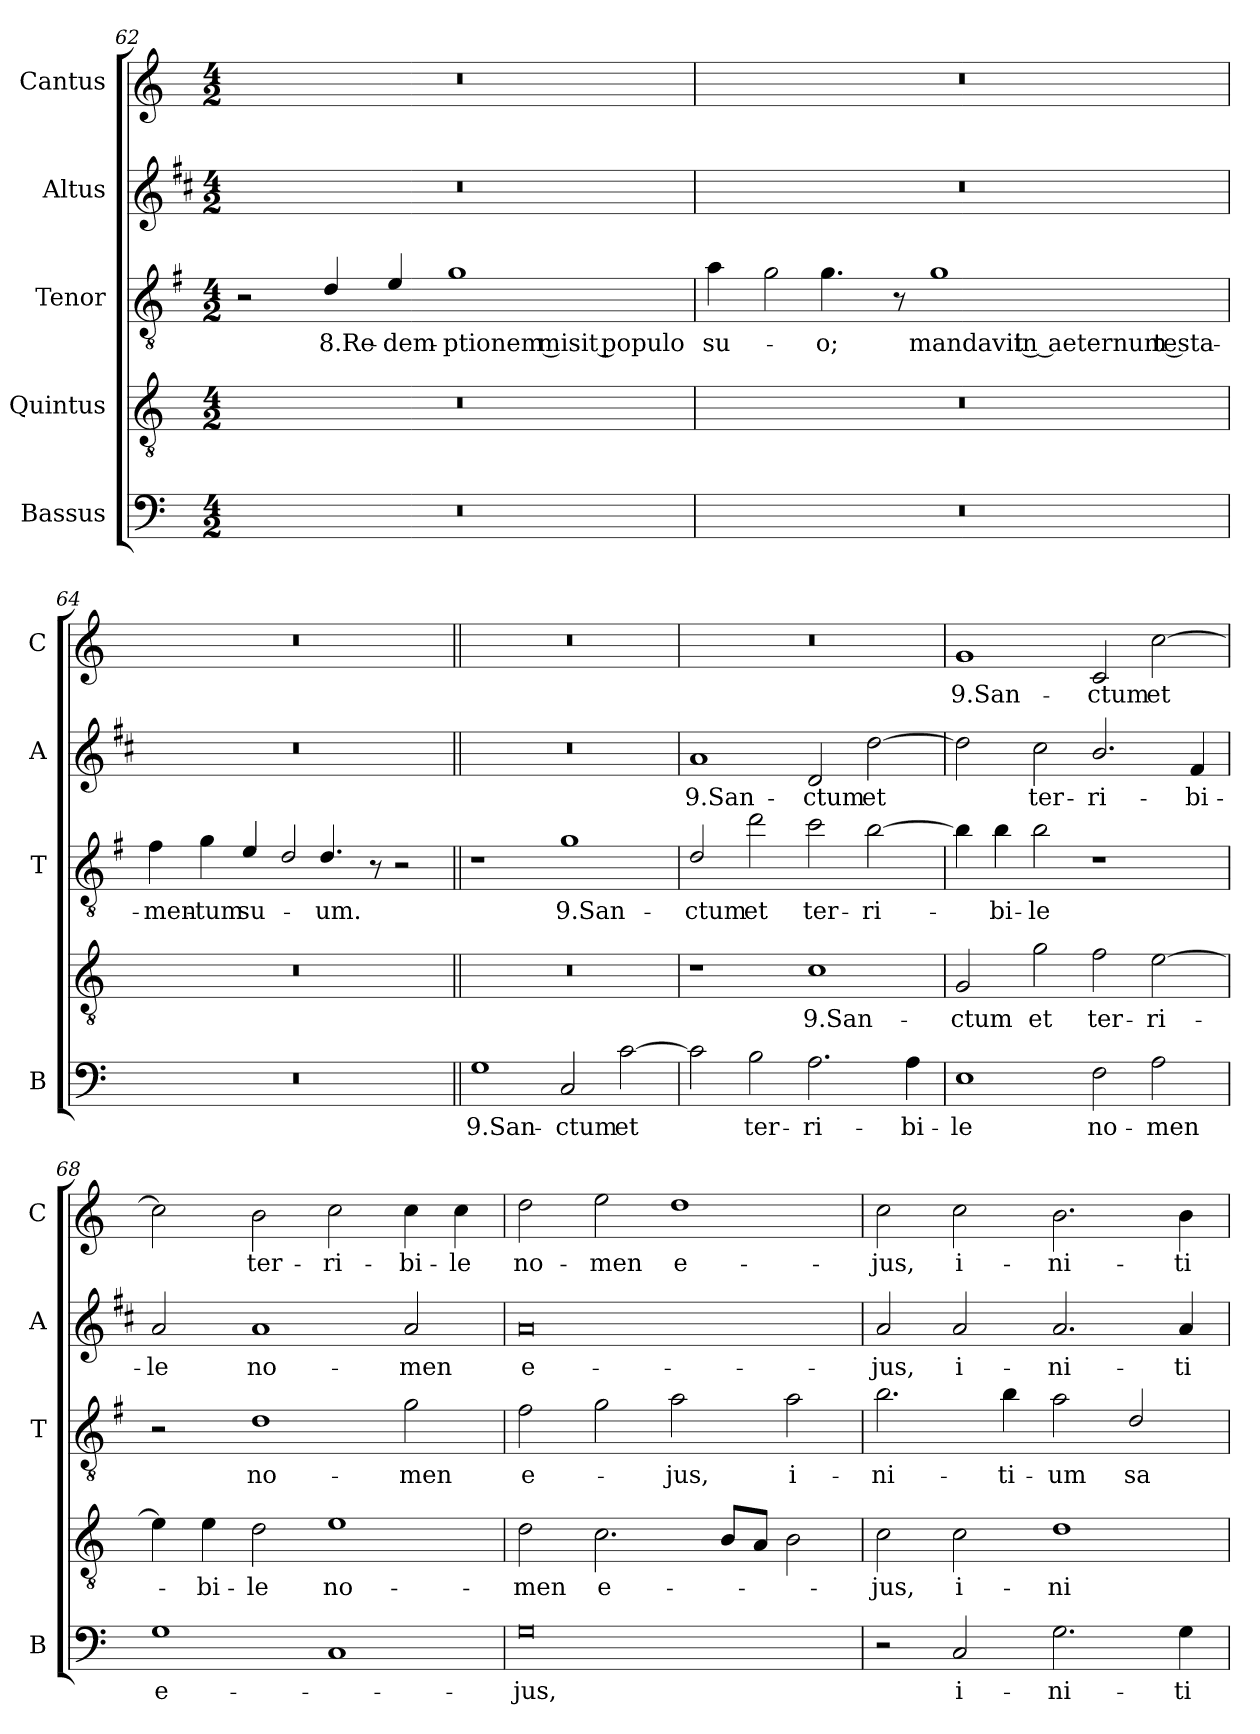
**kern	**text	**kern	**text	**kern	**text	**kern	**text	**kern	**text
*part5	*part5	*part4	*part4	*part3	*part3	*part2	*part2	*part1	*part1
*staff5	*staff5	*staff4	*staff4	*staff3	*staff3	*staff2	*staff2	*staff1	*staff1
*I"Bassus	*	*I"Quintus	*	*I"Tenor	*	*I"Altus	*	*I"Cantus	*
*I'B	*	*	*	*I'T	*	*I'A	*	*I'C	*
!!LO:LB:g=z
*clefF4	*	*clefGv2	*	*clefGv2	*	*clefG2	*	*clefG2	*
*	*	*	*	*ITrd4c7	*	*ITrd1c2	*	*	*
*k[]	*	*k[]	*	*k[]	*	*k[]	*	*k[]	*
*C:	*	*C:	*	*C:	*	*C:	*	*C:	*
*M4/2	*	*M4/2	*	*M4/2	*	*M4/2	*	*M4/2	*
=62	=62	=62	=62	=62	=62	=62	=62	=62	=62
0r	.	0r	.	2r	.	0r	.	0r	.
!	!	!	!	!	!LO:LY:b	!	!	!	!
.	.	.	.	4G/	8.Re-	.	.	.	.
!	!	!	!	!	!LO:LY:b	!	!	!	!
.	.	.	.	4A/	-dem-	.	.	.	.
!	!	!	!	!	!LO:LY:b	!	!	!	!
.	.	.	.	1c	-ptionem misit populo	.	.	.	.
=63	=63	=63	=63	=63	=63	=63	=63	=63	=63
!	!	!	!	!	!LO:LY:b	!	!	!	!
0r	.	0r	.	4d\	su-	0r	.	0r	.
!	!	!	!	!LO:N:head=open	!	!	!	!	!
.	.	.	.	4c\	.	.	.	.	.
!	!	!	!	!	!LO:LY:b	!	!	!	!
.	.	.	.	4.c\	-o;	.	.	.	.
.	.	.	.	8r	.	.	.	.	.
!	!	!	!	!	!LO:LY:b	!	!	!	!
.	.	.	.	1c	mandavit in aeternum testa-	.	.	.	.
=64	=64	=64	=64	=64	=64	=64	=64	=64	=64
!	!	!	!	!	!LO:LY:b	!	!	!	!
0r	.	0r	.	4B\	-men-	0r	.	0r	.
!	!	!	!	!	!LO:LY:b	!	!	!	!
.	.	.	.	4c\	-tum	.	.	.	.
!	!	!	!	!	!LO:LY:b	!	!	!	!
.	.	.	.	4A/	su-	.	.	.	.
!	!	!	!	!LO:N:head=open	!	!	!	!	!
.	.	.	.	4G/	.	.	.	.	.
!	!	!	!	!	!LO:LY:b	!	!	!	!
.	.	.	.	4.G/	-um.	.	.	.	.
.	.	.	.	8r	.	.	.	.	.
.	.	.	.	2r	.	.	.	.	.
!!LO:PB:g=z
=65||	=65||	=65||	=65||	=65||	=65||	=65||	=65||	=65||	=65||
!	!LO:LY:b	!	!	!	!	!	!	!	!
1G	9.San-	0r	.	1r	.	0r	.	0r	.
!	!LO:LY:b	!	!	!	!LO:LY:b	!	!	!	!
2C/	-ctum	.	.	1c	9.San-	.	.	.	.
!	!LO:LY:b	!	!	!	!	!	!	!	!
[2c\	et	.	.	.	.	.	.	.	.
=66	=66	=66	=66	=66	=66	=66	=66	=66	=66
!	!	!	!	!	!LO:LY:b	!	!LO:LY:b	!	!
2c\]	.	1r	.	2G/	-ctum	1g	9.San-	0r	.
!	!LO:LY:b	!	!	!	!LO:LY:b	!	!	!	!
2B\	ter-	.	.	2g\	et	.	.	.	.
!	!LO:LY:b	!	!LO:LY:b	!	!LO:LY:b	!	!LO:LY:b	!	!
2.A\	-ri-	1c	9.San-	2f\	ter-	2c/	-ctum	.	.
!	!	!	!	!	!LO:LY:b	!	!LO:LY:b	!	!
.	.	.	.	[2e\	-ri-	[2cc\	et	.	.
!	!LO:LY:b	!	!	!	!	!	!	!	!
4A\	-bi-	.	.	.	.	.	.	.	.
=67	=67	=67	=67	=67	=67	=67	=67	=67	=67
!	!LO:LY:b	!	!LO:LY:b	!	!	!	!	!	!LO:LY:b
1E	-le	2G/	-ctum	4e\]	.	2cc\]	.	1g	9.San-
!	!	!	!	!	!LO:LY:b	!	!	!	!
.	.	.	.	4e\	-bi-	.	.	.	.
!	!	!	!LO:LY:b	!	!LO:LY:b	!	!LO:LY:b	!	!
.	.	2g\	et	2e\	-le	2b\	ter-	.	.
!	!LO:LY:b	!	!LO:LY:b	!	!	!	!LO:LY:b	!	!LO:LY:b
2F\	no-	2f\	ter-	1r	.	2.a/	-ri-	2c/	-ctum
!	!LO:LY:b	!	!LO:LY:b	!	!	!	!	!	!LO:LY:b
2A\	-men	[2e\	-ri-	.	.	.	.	[2cc\	et
!	!	!	!	!	!	!	!LO:LY:b	!	!
.	.	.	.	.	.	4e/	-bi-	.	.
=68	=68	=68	=68	=68	=68	=68	=68	=68	=68
!	!LO:LY:b	!	!	!	!	!	!LO:LY:b	!	!
1G	e-	4e\]	.	2r	.	2g/	-le	2cc\]	.
!	!	!	!LO:LY:b	!	!	!	!	!	!
.	.	4e\	-bi-	.	.	.	.	.	.
!	!	!	!LO:LY:b	!	!LO:LY:b	!	!LO:LY:b	!	!LO:LY:b
.	.	2d\	-le	1G	no-	1g	no-	2b\	ter-
!	!	!	!LO:LY:b	!	!	!	!	!	!LO:LY:b
1C	.	1e	no-	.	.	.	.	2cc\	-ri-
!	!	!	!	!	!LO:LY:b	!	!LO:LY:b	!	!LO:LY:b
.	.	.	.	2c\	-men	2g/	-men	4cc\	-bi-
!	!	!	!	!	!	!	!	!	!LO:LY:b
.	.	.	.	.	.	.	.	4cc\	-le
=69	=69	=69	=69	=69	=69	=69	=69	=69	=69
!	!LO:LY:b	!	!LO:LY:b	!	!LO:LY:b	!	!LO:LY:b	!	!LO:LY:b
0G	-jus,	2d\	-men	2B\	e-	0g	e-	2dd\	no-
!	!	!	!LO:LY:b	!	!	!	!	!	!LO:LY:b
.	.	2.c\	e-	2c\	.	.	.	2ee\	-men
!	!	!	!	!	!LO:LY:b	!	!	!	!LO:LY:b
.	.	.	.	2d\	-jus,	.	.	1dd	e-
.	.	8B/L	.	.	.	.	.	.	.
.	.	8A/J	.	.	.	.	.	.	.
!	!	!	!	!	!LO:LY:b	!	!	!	!
.	.	2B\	.	2d\	i-	.	.	.	.
!!LO:LB:g=z
=70	=70	=70	=70	=70	=70	=70	=70	=70	=70
!	!	!	!LO:LY:b	!	!LO:LY:b	!	!LO:LY:b	!	!LO:LY:b
2r	.	2c\	-jus,	2.e\	-ni-	2g/	-jus,	2cc\	-jus,
!	!LO:LY:b	!	!LO:LY:b	!	!	!	!LO:LY:b	!	!LO:LY:b
2C/	i-	2c\	i-	.	.	2g/	i-	2cc\	i-
!	!	!	!	!	!LO:LY:b	!	!	!	!
.	.	.	.	4e\	-ti-	.	.	.	.
!	!LO:LY:b	!	!LO:LY:b	!	!LO:LY:b	!	!LO:LY:b	!	!LO:LY:b
2.G\	-ni-	1d	-ni-	2d\	-um	2.g/	-ni-	2.b\	-ni-
!	!	!	!	!	!LO:LY:b	!	!	!	!
.	.	.	.	2G/	sa-	.	.	.	.
!	!LO:LY:b	!	!	!	!	!	!LO:LY:b	!	!LO:LY:b
4G\	-ti-	.	.	.	.	4g/	-ti-	4b\	-ti-
=	=	=	=	=	=	=	=	=	=
*-	*-	*-	*-	*-	*-	*-	*-	*-	*-
